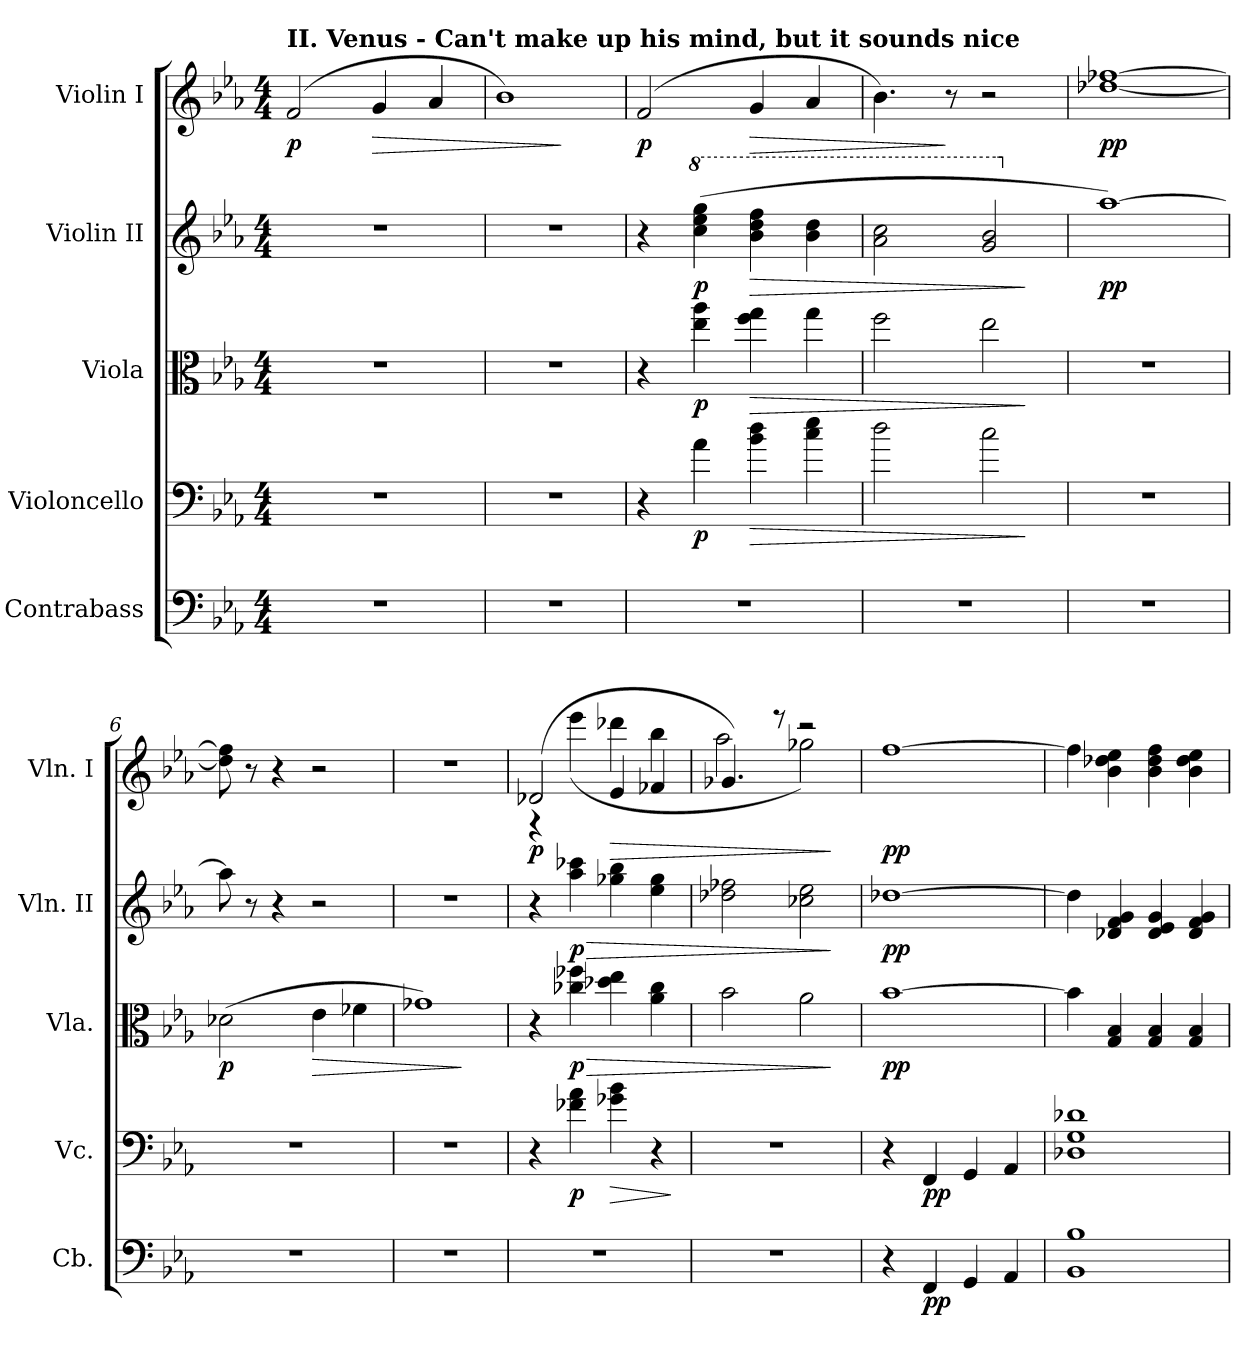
**kern	**dynam	**kern	**dynam	**kern	**dynam	**kern	**dynam	**kern	**dynam
*part5	*part5	*part4	*part4	*part3	*part3	*part2	*part2	*part1	*part1
*staff5	*staff5	*staff4	*staff4	*staff3	*staff3	*staff2	*staff2	*staff1	*staff1
*I"Contrabass	*	*I"Violoncello	*	*I"Viola	*	*I"Violin II	*	*I"Violin I	*
*I'Cb.	*	*I'Vc.	*	*I'Vla.	*	*I'Vln. II	*	*I'Vln. I	*
*clefF4	*	*clefF4	*	*clefC3	*	*clefG2	*	*clefG2	*
*ITrd7c12	*	*	*	*	*	*	*	*	*
*k[b-e-a-]	*	*k[b-e-a-]	*	*k[b-e-a-]	*	*k[b-e-a-]	*	*k[b-e-a-]	*
*M4/4	*	*M4/4	*	*M4/4	*	*M4/4	*	*M4/4	*
*MM60	*	*MM60	*	*MM60	*	*MM60	*	*MM60	*
=1	=1	=1	=1	=1	=1	=1	=1	=1	=1
!	!	!	!	!	!	!	!	!LO:TX:a:B:t=II. Venus - Can't make up his mind, but it sounds nice	!
!	!	!	!	!	!	!	!	!	!LO:DY:b
1r	.	1r	.	1r	.	1r	.	(<2f/	p
!	!	!	!	!	!	!	!	!	!LO:HP:b
.	.	.	.	.	.	.	.	4g/	>
.	.	.	.	.	.	.	.	4a-/	.
=2	=2	=2	=2	=2	=2	=2	=2	=2	=2
1r	.	1r	.	1r	.	1r	.	1b-)	.
.	.	.	.	.	.	.	.	.	]
=3	=3	=3	=3	=3	=3	=3	=3	=3	=3
!	!	!	!	!	!	!	!	!	!LO:DY:b
1r	.	4r	.	4r	.	4r	.	(<2f/	p
*	*	*	*	*	*	*8va	*	*	*
!	!	!	!LO:DY:b	!	!LO:DY:b	!	!LO:DY:b	!	!
.	.	4a-\	p	4ee-\ 4aa-\	p	(>4ccc\ 4eee-\ 4ggg\	p	.	.
!	!	!	!LO:HP:b	!	!LO:HP:b	!	!LO:HP:b	!	!LO:HP:b
.	.	4b-\ 4dd\	>	4ff\ 4gg\	>	4bb-\ 4ddd\ 4fff\	>	4g/	>
.	.	4cc\ 4ee-\	.	4gg\	.	4bb-\ 4ddd\	.	4a-/	.
=4	=4	=4	=4	=4	=4	=4	=4	=4	=4
1r	.	2dd\	.	2ff\	.	2aa-\ 2ccc\	.	4.b-\)	.
.	.	.	.	.	.	.	.	8r	]
.	.	2cc\	.	2ee-\	.	2gg/ 2bb-/	.	2r	.
.	.	.	]	.	]	.	]	.	.
=5	=5	=5	=5	=5	=5	=5	=5	=5	=5
*	*	*	*	*	*	*X8va	*	*	*
!	!	!	!	!	!	!	!LO:DY:b	!	!LO:DY:b
1r	.	1r	.	1r	.	[1aa-)	pp	[1dd-X [1ff-X	pp
=6	=6	=6	=6	=6	=6	=6	=6	=6	=6
!	!	!	!	!	!LO:DY:b	!	!	!	!
1r	.	1r	.	(>2d-X\	p	8aa-\]	.	8dd-\] 8ff-\]	.
.	.	.	.	.	.	8r	.	8r	.
.	.	.	.	.	.	4r	.	4r	.
!	!	!	!	!	!LO:HP:b	!	!	!	!
.	.	.	.	4e-\	>	2r	.	2r	.
.	.	.	.	4f-X\	.	.	.	.	.
=7	=7	=7	=7	=7	=7	=7	=7	=7	=7
1r	.	1r	.	1g-X)	.	1r	.	1r	.
.	.	.	.	.	]	.	.	.	.
=8	=8	=8	=8	=8	=8	=8	=8	=8	=8
*	*	*	*	*	*	*	*	*^	*
!	!	!	!	!	!	!	!	!	!	!LO:DY:b
1r	.	4r	.	4r	.	4r	.	(>2d-X/	4r	p
!	!	!	!LO:DY:b	!	!LO:HP:b	!	!LO:HP:b	!	!	!
!	!	!	!	!	!LO:DY:n=1:b	!	!LO:DY:n=1:b	!	!	!
.	.	4f-X\ 4a-\	p	4cc-X\ 4ff-X\	> p	4aa-\ 4ccc-X\	> p	.	(<4eee-\	.
!	!	!	!LO:HP:b	!	!	!	!	!	!	!LO:HP:b
.	.	4g-X\ 4b-\	>	4dd-X\ 4ee-\	.	4gg-X\ 4bb-\	.	4e-/	4ddd-X\	>
.	.	4r	.	4a-\ 4cc-\	.	4ee-\ 4gg-\	.	4f-X/	4bb-\	.
*	*	*	*	*	*	*	*	*v	*v	*
.	.	.	]	.	.	.	.	.	.
!!LO:PB:g=z
=9	=9	=9	=9	=9	=9	=9	=9	=9	=9
*	*	*	*	*	*	*	*	*^	*
1r	.	1r	.	2b-\	.	2dd-X\ 2ff-X\	.	4.g-X/)	2aa-\	.
.	.	.	.	.	.	.	.	8r	.	.
.	.	.	.	2a-\	.	2cc-X\ 2ee-\	.	2r	2gg-X\)	.
*	*	*	*	*	*	*	*	*v	*v	*
.	.	.	.	.	]	.	]	.	]
=10	=10	=10	=10	=10	=10	=10	=10	=10	=10
!	!	!	!	!	!LO:DY:b	!	!LO:DY:b	!	!LO:DY:b
4r	.	4r	.	[1b-	pp	[1dd-X	pp	[1ff	pp
!	!LO:DY:b	!	!LO:DY:b	!	!	!	!	!	!
4FFF/	pp	4FF/	pp	.	.	.	.	.	.
4GGG/	.	4GG/	.	.	.	.	.	.	.
4AAA-/	.	4AA-/	.	.	.	.	.	.	.
=11	=11	=11	=11	=11	=11	=11	=11	=11	=11
1BBB- 1BB-	.	1D-X 1G 1d-X	.	4b-\]	.	4dd-\]	.	4ff\]	.
.	.	.	.	4G/ 4B-/	.	4d-X/ 4f/ 4g/	.	4b-\ 4dd-X\ 4ee-\	.
.	.	.	.	4G/ 4B-/	.	4d-/ 4e-/ 4g/	.	4b-\ 4dd-\ 4ff\	.
.	.	.	.	4G/ 4B-/	.	4d-/ 4f/ 4g/	.	4b-\ 4dd-\ 4ee-\	.
=	=	=	=	=	=	=	=	=	=
*-	*-	*-	*-	*-	*-	*-	*-	*-	*-
